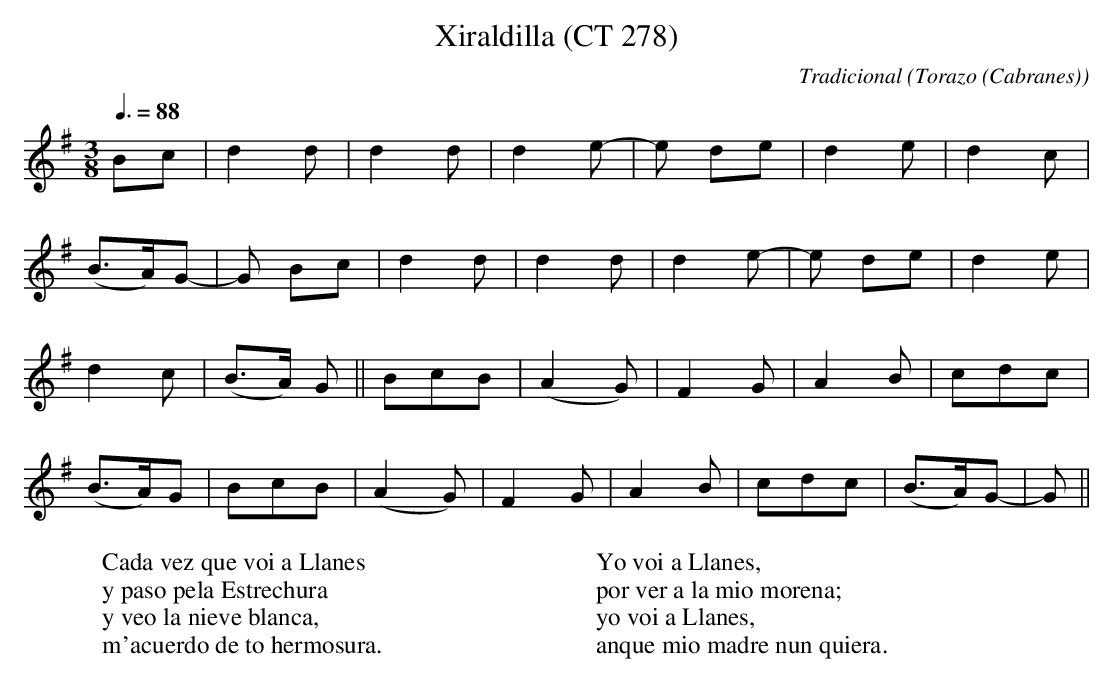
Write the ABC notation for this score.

X:1
T:Xiraldilla (CT 278)
C:Tradicional
O:Torazo (Cabranes)
M:3/8
L:1/8
Q:3/8=88
W:Cada vez que voi a Llanes
W:y paso pela Estrechura
W:y veo la nieve blanca,
W:m'acuerdo de to hermosura.
W:
W:Yo voi a Llanes,
W:por ver a la mio morena;
W:yo voi a Llanes,
W:anque mio madre nun quiera.
K:G
Bc|d2d|d2d|d2e-|e de|d2e|d2c|
(B3/2A/2)G-|G Bc|d2d|d2d|d2e-|e de|d2e|
d2c|(B3/2A/2) G||BcB|(A2G)|F2G|A2B|cdc|
(B3/2A/2)G|BcB|(A2G)|F2G|A2B|cdc|(B3/2A/2)G-|G||
